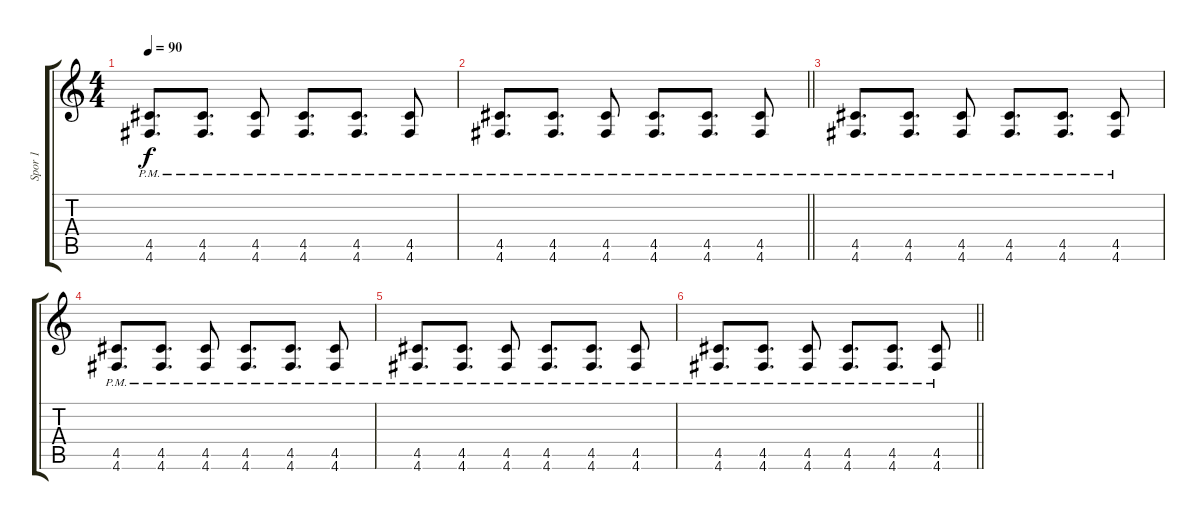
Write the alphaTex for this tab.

\track ("Spor 1" "Spor 1") {instrument distortionguitar}
\staff {score tabs}
\tuning (E4 B3 G3 D3 A2 D2) {hide}
\ts (4 4)
\tempo 90
\clef g2
\ks c
(4.5{pm} 4.6{pm}).8{d dy f} (4.5{pm} 4.6{pm}).8{d} (4.5{pm} 4.6{pm}).8 (4.5{pm} 4.6{pm}).8{d} (4.5{pm} 4.6{pm}).8{d} (4.5{pm} 4.6{pm}).8 |
\barLineRight lightlight
(4.5{pm} 4.6{pm}).8{d} (4.5{pm} 4.6{pm}).8{d} (4.5{pm} 4.6{pm}).8 (4.5{pm} 4.6{pm}).8{d} (4.5{pm} 4.6{pm}).8{d} (4.5{pm} 4.6{pm}).8 |
(4.5{pm} 4.6{pm}).8{d} (4.5{pm} 4.6{pm}).8{d} (4.5{pm} 4.6{pm}).8 (4.5{pm} 4.6{pm}).8{d} (4.5{pm} 4.6{pm}).8{d} (4.5{pm} 4.6{pm}).8 |
(4.5{pm} 4.6{pm}).8{d} (4.5{pm} 4.6{pm}).8{d} (4.5{pm} 4.6{pm}).8 (4.5{pm} 4.6{pm}).8{d} (4.5{pm} 4.6{pm}).8{d} (4.5{pm} 4.6{pm}).8 |
(4.5{pm} 4.6{pm}).8{d} (4.5{pm} 4.6{pm}).8{d} (4.5{pm} 4.6{pm}).8 (4.5{pm} 4.6{pm}).8{d} (4.5{pm} 4.6{pm}).8{d} (4.5{pm} 4.6{pm}).8 |
\barLineRight lightlight
(4.5{pm} 4.6{pm}).8{d} (4.5{pm} 4.6{pm}).8{d} (4.5{pm} 4.6{pm}).8 (4.5{pm} 4.6{pm}).8{d} (4.5{pm} 4.6{pm}).8{d} (4.5{pm} 4.6{pm}).8
